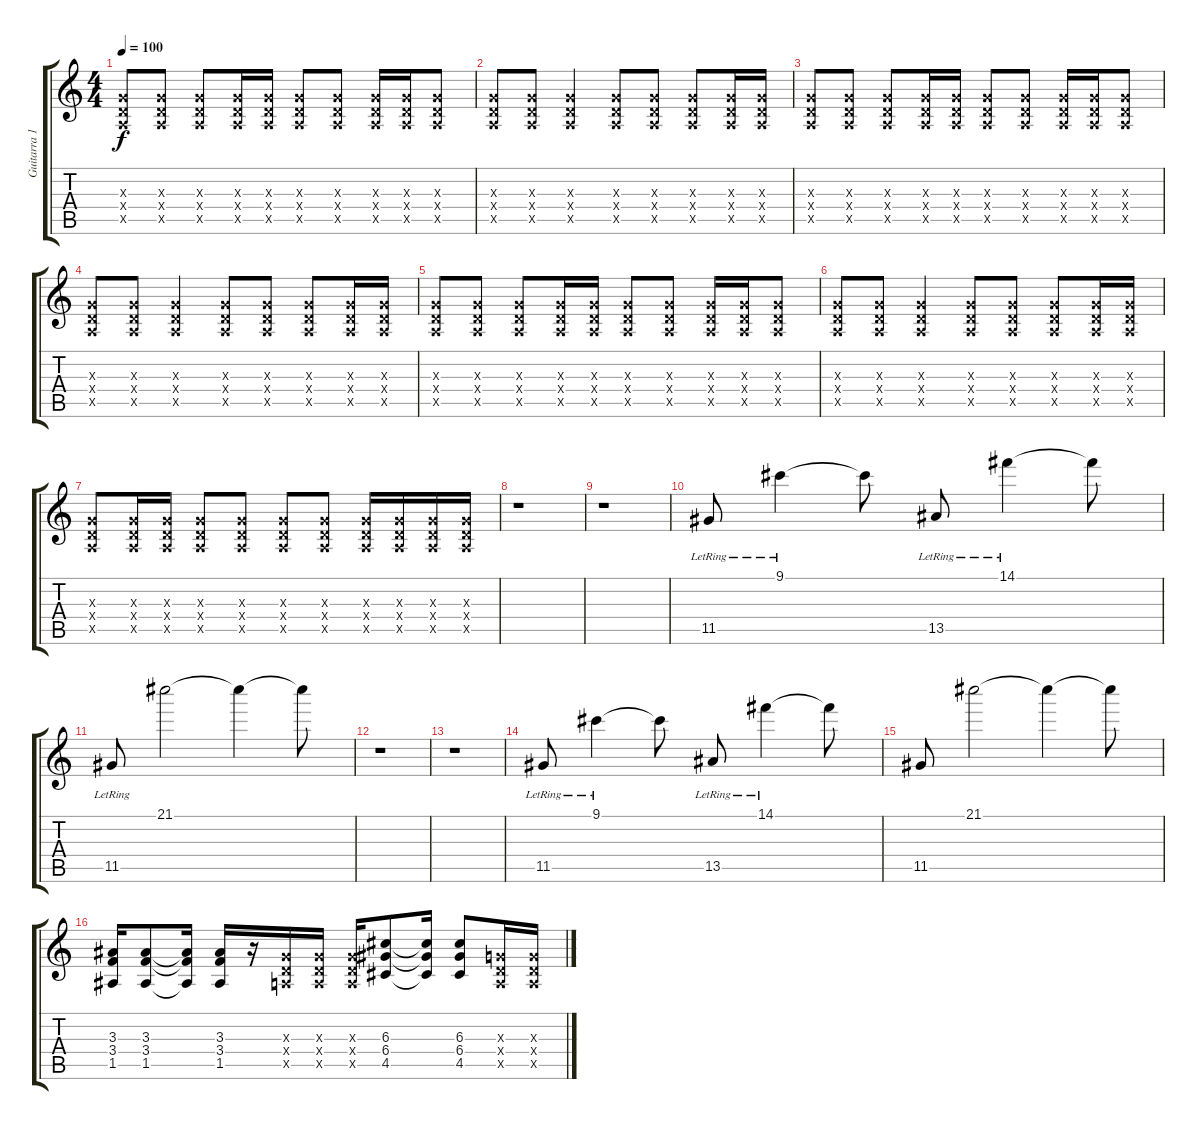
\track ("Guitarra 1" "Guitarra 1") {instrument electricguitarclean}
\staff {score tabs}
\tuning (E4 B3 G3 D3 A2 E2) {hide}
\ts (4 4)
\tempo 100
\clef g2
\ks c
(0.3{x} 0.4{x} 0.5{x}).8{dy f} (0.3{x} 0.4{x} 0.5{x}).8 (0.3{x} 0.4{x} 0.5{x}).8 (0.3{x} 0.4{x} 0.5{x}).16 (0.3{x} 0.4{x} 0.5{x}).16 (0.3{x} 0.4{x} 0.5{x}).8 (0.3{x} 0.4{x} 0.5{x}).8 (0.3{x} 0.4{x} 0.5{x}).16 (0.3{x} 0.4{x} 0.5{x}).16 (0.3{x} 0.4{x} 0.5{x}).8 |
(0.3{x} 0.4{x} 0.5{x}).8 (0.3{x} 0.4{x} 0.5{x}).8 (0.3{x} 0.4{x} 0.5{x}).4 (0.3{x} 0.4{x} 0.5{x}).8 (0.3{x} 0.4{x} 0.5{x}).8 (0.3{x} 0.4{x} 0.5{x}).8 (0.3{x} 0.4{x} 0.5{x}).16 (0.3{x} 0.4{x} 0.5{x}).16 |
(0.3{x} 0.4{x} 0.5{x}).8 (0.3{x} 0.4{x} 0.5{x}).8 (0.3{x} 0.4{x} 0.5{x}).8 (0.3{x} 0.4{x} 0.5{x}).16 (0.3{x} 0.4{x} 0.5{x}).16 (0.3{x} 0.4{x} 0.5{x}).8 (0.3{x} 0.4{x} 0.5{x}).8 (0.3{x} 0.4{x} 0.5{x}).16 (0.3{x} 0.4{x} 0.5{x}).16 (0.3{x} 0.4{x} 0.5{x}).8 |
(0.3{x} 0.4{x} 0.5{x}).8 (0.3{x} 0.4{x} 0.5{x}).8 (0.3{x} 0.4{x} 0.5{x}).4 (0.3{x} 0.4{x} 0.5{x}).8 (0.3{x} 0.4{x} 0.5{x}).8 (0.3{x} 0.4{x} 0.5{x}).8 (0.3{x} 0.4{x} 0.5{x}).16 (0.3{x} 0.4{x} 0.5{x}).16 |
(0.3{x} 0.4{x} 0.5{x}).8 (0.3{x} 0.4{x} 0.5{x}).8 (0.3{x} 0.4{x} 0.5{x}).8 (0.3{x} 0.4{x} 0.5{x}).16 (0.3{x} 0.4{x} 0.5{x}).16 (0.3{x} 0.4{x} 0.5{x}).8 (0.3{x} 0.4{x} 0.5{x}).8 (0.3{x} 0.4{x} 0.5{x}).16 (0.3{x} 0.4{x} 0.5{x}).16 (0.3{x} 0.4{x} 0.5{x}).8 |
(0.3{x} 0.4{x} 0.5{x}).8 (0.3{x} 0.4{x} 0.5{x}).8 (0.3{x} 0.4{x} 0.5{x}).4 (0.3{x} 0.4{x} 0.5{x}).8 (0.3{x} 0.4{x} 0.5{x}).8 (0.3{x} 0.4{x} 0.5{x}).8 (0.3{x} 0.4{x} 0.5{x}).16 (0.3{x} 0.4{x} 0.5{x}).16 |
(0.3{x} 0.4{x} 0.5{x}).8 (0.3{x} 0.4{x} 0.5{x}).16 (0.3{x} 0.4{x} 0.5{x}).16 (0.3{x} 0.4{x} 0.5{x}).8 (0.3{x} 0.4{x} 0.5{x}).8 (0.3{x} 0.4{x} 0.5{x}).8 (0.3{x} 0.4{x} 0.5{x}).8 (0.3{x} 0.4{x} 0.5{x}).16 (0.3{x} 0.4{x} 0.5{x}).16 (0.3{x} 0.4{x} 0.5{x}).16 (0.3{x} 0.4{x} 0.5{x}).16 |
r.1 |
r.1 |
11.5{lr}.8 9.1{lr}.4 9.1{t}.8 13.5{lr}.8 14.1{lr}.4 14.1{t}.8 |
11.5{lr}.8 21.1.2 21.1{t}.4 21.1{t}.8 |
r.1 |
r.1 |
11.5{lr}.8 9.1{lr}.4 9.1{t}.8 13.5{lr}.8 14.1{lr}.4 14.1{t}.8 |
11.5.8 21.1.2 21.1{t}.4 21.1{t}.8 |
(3.3 3.4 1.5).16{volume 16} (3.3 3.4 1.5).8 (3.3{t} 3.4{t} 1.5{t}).16 (3.3 3.4 1.5).16 r.16 (0.3{x} 0.4{x} 0.5{x}).16 (0.3{x} 0.4{x} 0.5{x}).16 (0.3{x} 0.4{x} 0.5{x}).16 (6.3 6.4 4.5).8 (6.3{t} 6.4{t} 4.5{t}).16 (6.3 6.4 4.5).8 (0.3{x} 0.4{x} 0.5{x}).16 (0.3{x} 0.4{x} 0.5{x}).16
